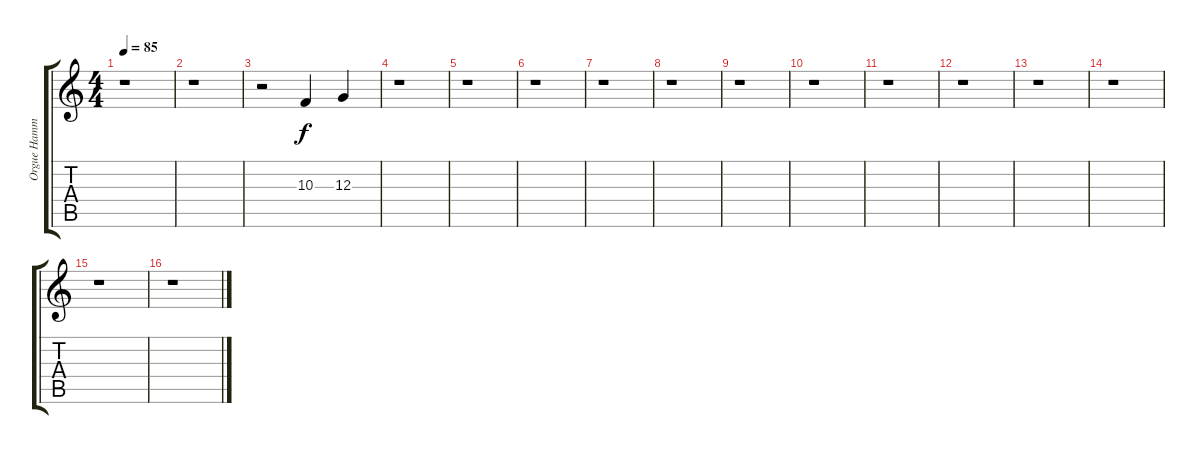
\track ("Orgue Hammond" "Orgue Hamm") {instrument rockorgan}
\staff {score tabs}
\tuning (E4 B3 G3 D3 A2 E2) {hide}
\ts (4 4)
\tempo 85
\clef g2
\ks c
r.1{dy f} |
r.1 |
r.2 10.3.4 12.3.4 |
r.1 |
r.1 |
r.1 |
r.1 |
r.1 |
r.1 |
r.1 |
r.1 |
r.1 |
r.1 |
r.1 |
r.1 |
r.1
